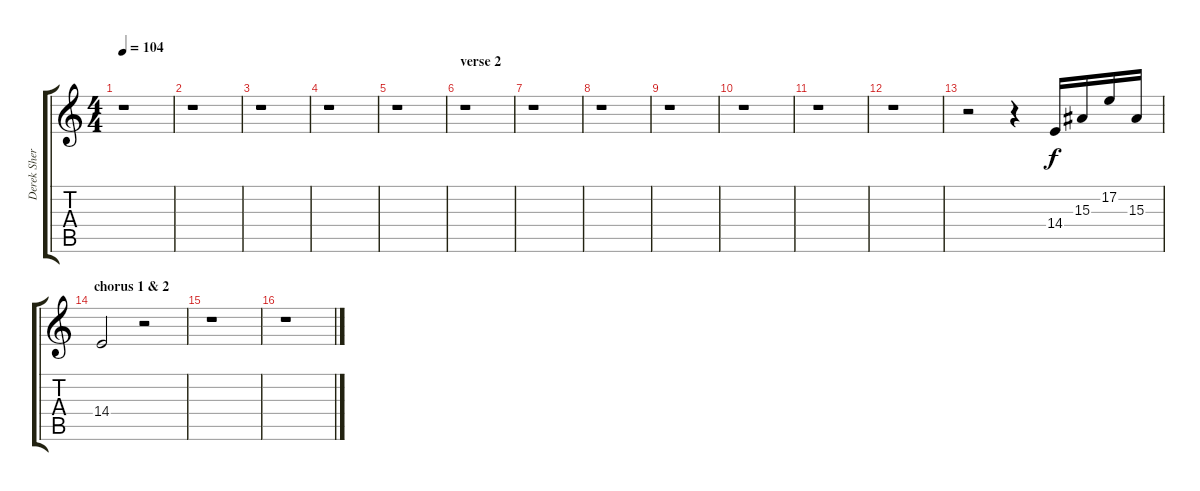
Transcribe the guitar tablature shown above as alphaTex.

\track ("Derek Sherinian" "Derek Sher") {instrument lead5charang}
\staff {score tabs}
\tuning (E4 B3 G3 D3 A2 E2) {hide}
\ts (4 4)
\tempo 104
\clef g2
\ks c
r.1{dy f} |
r.1 |
r.1 |
r.1 |
r.1 |
\section ("" "verse 2")
r.1 |
r.1 |
r.1 |
r.1 |
r.1 |
r.1 |
r.1 |
r.2 r.4 14.4.16 15.3.16 17.2.16 15.3.16 |
\section ("" "chorus 1 & 2")
14.4.2 r.2 |
r.1 |
r.1
